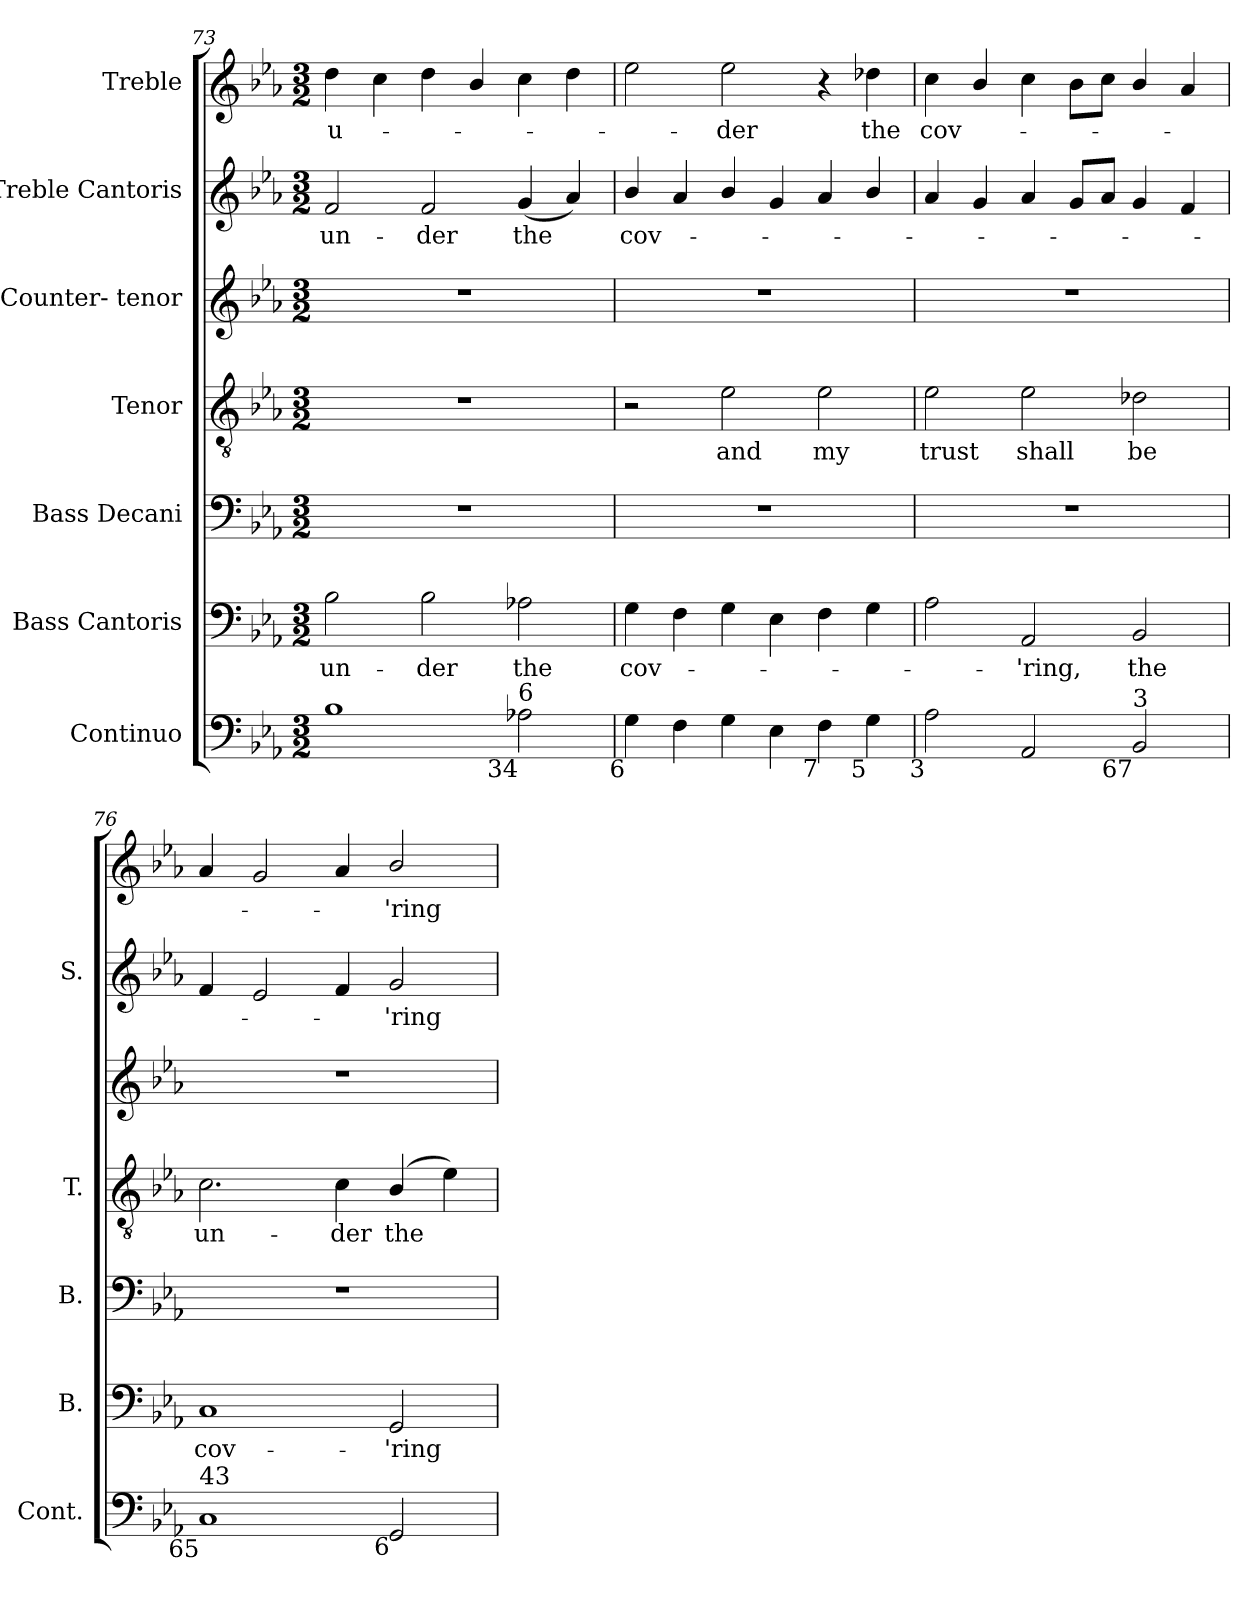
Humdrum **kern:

**kern	**kern	**text	**kern	**kern	**text	**kern	**kern	**text	**kern	**text
*part7	*part6	*part6	*part5	*part4	*part4	*part3	*part2	*part2	*part1	*part1
*staff7	*staff6	*staff6	*staff5	*staff4	*staff4	*staff3	*staff2	*staff2	*staff1	*staff1
*I"Continuo	*I"Bass Cantoris	*	*I"Bass Decani	*I"Tenor	*	*I"Counter- tenor	*I"Treble Cantoris	*	*I"Treble	*
*I'Cont.	*I'B.	*	*I'B.	*I'T.	*	*	*I'S.	*	*	*
*clefF4	*clefF4	*	*clefF4	*clefGv2	*	*clefG2	*clefG2	*	*clefG2	*
*	*	*	*	*ITrd7c12	*	*	*	*	*	*
*k[b-e-a-]	*k[b-e-a-]	*	*k[b-e-a-]	*k[b-e-a-]	*	*k[b-e-a-]	*k[b-e-a-]	*	*k[b-e-a-]	*
*E-:	*E-:	*	*E-:	*E-:	*	*E-:	*E-:	*	*E-:	*
*M3/2	*M3/2	*	*M3/2	*M3/2	*	*M3/2	*M3/2	*	*M3/2	*
=73	=73	=73	=73	=73	=73	=73	=73	=73	=73	=73
!	!	!LO:LY:b:color=#000000	!LO:N:vis=1	!LO:N:vis=1	!	!LO:N:vis=1	!	!	!	!
!	!	!	!	!	!	!	!	!LO:LY:b:color=#000000	!	!
!	!	!	!	!	!	!	!	!	!	!LO:LY:b:color=#000000
1B-i	2B-i\	un-	1.r	1.r	.	1.r	2fi/	un-	4ddi\	u-
.	.	.	.	.	.	.	.	.	4cci\	.
!	!	!LO:LY:b:color=#000000	!	!	!	!	!	!	!	!
!	!	!	!	!	!	!	!	!LO:LY:b:color=#000000	!	!
.	2B-i\	-der	.	.	.	.	2fi/	-der	4ddi\	.
.	.	.	.	.	.	.	.	.	4b-i/	.
!	!	!LO:LY:b:color=#000000	!	!	!	!	!	!	!	!
!LO:TX:b:rj:t=34	!	!	!	!	!	!	!	!	!	!
!LO:TX:t=6	!	!	!	!	!	!	!	!	!	!
!	!	!	!	!	!	!	!	!LO:LY:b:color=#000000	!	!
2A-Xi\	2A-Xi\	the	.	.	.	.	(4gi/	the	4cci\	.
.	.	.	.	.	.	.	4a-i/)	.	4ddi\	.
=74	=74	=74	=74	=74	=74	=74	=74	=74	=74	=74
!	!	!LO:LY:b:color=#000000	!LO:N:vis=1	!	!	!LO:N:vis=1	!	!	!	!
!LO:TX:b:rj:t=6	!	!	!	!	!	!	!	!	!	!
!	!	!	!	!	!	!	!	!LO:LY:b:color=#000000	!	!
4Gi\	4Gi\	cov-	1.r	2r	.	1.r	4b-i/	cov-	2ee-i\	.
4Fi\	4Fi\	.	.	.	.	.	4a-i/	.	.	.
!	!	!	!	!	!LO:LY:b:color=#000000	!	!	!	!	!
!	!	!	!	!	!	!	!	!	!	!LO:LY:b:color=#000000
4Gi\	4Gi\	.	.	2E-i\	and	.	4b-i/	.	2ee-i\	-der
4E-i\	4E-i\	.	.	.	.	.	4gi/	.	.	.
!LO:TX:b:rj:t=7	!	!	!	!	!	!	!	!	!	!
!	!	!	!	!	!LO:LY:b:color=#000000	!	!	!	!	!
4Fi\	4Fi\	.	.	2E-i\	my	.	4a-i/	.	4r	.
!LO:TX:b:rj:t=5	!	!	!	!	!	!	!	!	!	!
!	!	!	!	!	!	!	!	!	!	!LO:LY:b:color=#000000
4Gi\	4Gi\	.	.	.	.	.	4b-i/	.	4dd-Xi\	the
!!LO:LB:g=z
=75	=75	=75	=75	=75	=75	=75	=75	=75	=75	=75
!	!	!	!LO:N:vis=1	!	!	!	!	!	!	!
!	!	!	!	!	!LO:LY:b:color=#000000	!LO:N:vis=1	!	!	!	!
!LO:TX:b:rj:t=3	!	!	!	!	!	!	!	!	!	!
!	!	!	!	!	!	!	!	!	!	!LO:LY:b:color=#000000
2A-i\	2A-i\	.	1.r	2E-i\	trust	1.r	4a-i/	.	4cci\	cov-
.	.	.	.	.	.	.	4gi/	.	4b-i/	.
!	!	!LO:LY:b:color=#000000	!	!	!	!	!	!	!	!
!	!	!	!	!	!LO:LY:b:color=#000000	!	!	!	!	!
2AA-i/	2AA-i/	-'ring,	.	2E-i\	shall	.	4a-i/	.	4cci\	.
.	.	.	.	.	.	.	8gi/L	.	8b-i\L	.
.	.	.	.	.	.	.	8a-i/J	.	8cci\J	.
!	!	!LO:LY:b:color=#000000	!	!	!	!	!	!	!	!
!LO:TX:b:rj:t=67	!	!	!	!	!	!	!	!	!	!
!LO:TX:t=3	!	!	!	!	!	!	!	!	!	!
!	!	!	!	!	!LO:LY:b:color=#000000	!	!	!	!	!
2BB-i/	2BB-i/	the	.	2D-Xi\	be	.	4gi/	.	4b-i/	.
.	.	.	.	.	.	.	4fi/	.	4a-i/	.
=76	=76	=76	=76	=76	=76	=76	=76	=76	=76	=76
!	!	!LO:LY:b:color=#000000	!LO:N:vis=1	!	!	!	!	!	!	!
!LO:TX:b:rj:t=65	!	!	!	!	!	!	!	!	!	!
!LO:TX:t=43	!	!	!	!	!	!	!	!	!	!
!	!	!	!	!	!LO:LY:b:color=#000000	!LO:N:vis=1	!	!	!	!
1Ci	1Ci	cov-	1.r	2.Ci\	un-	1.r	4fi/	.	4a-i/	.
.	.	.	.	.	.	.	2e-i/	.	2gi/	.
!	!	!	!	!	!LO:LY:b:color=#000000	!	!	!	!	!
.	.	.	.	4Ci\	-der	.	4fi/	.	4a-i/	.
!	!	!LO:LY:b:color=#000000	!	!	!	!	!	!	!	!
!	!	!	!	!	!LO:LY:b:color=#000000	!	!	!	!	!
!	!	!	!	!	!	!	!	!LO:LY:b:color=#000000	!	!
!LO:TX:b:rj:t=6	!	!	!	!	!	!	!	!	!	!
!	!	!	!	!	!	!	!	!	!	!LO:LY:b:color=#000000
2GGi/	2GGi/	-'ring	.	(4BB-i/	the	.	2gi/	-'ring	2b-i/	-'ring
.	.	.	.	4E-i\)	.	.	.	.	.	.
=	=	=	=	=	=	=	=	=	=	=
*-	*-	*-	*-	*-	*-	*-	*-	*-	*-	*-
